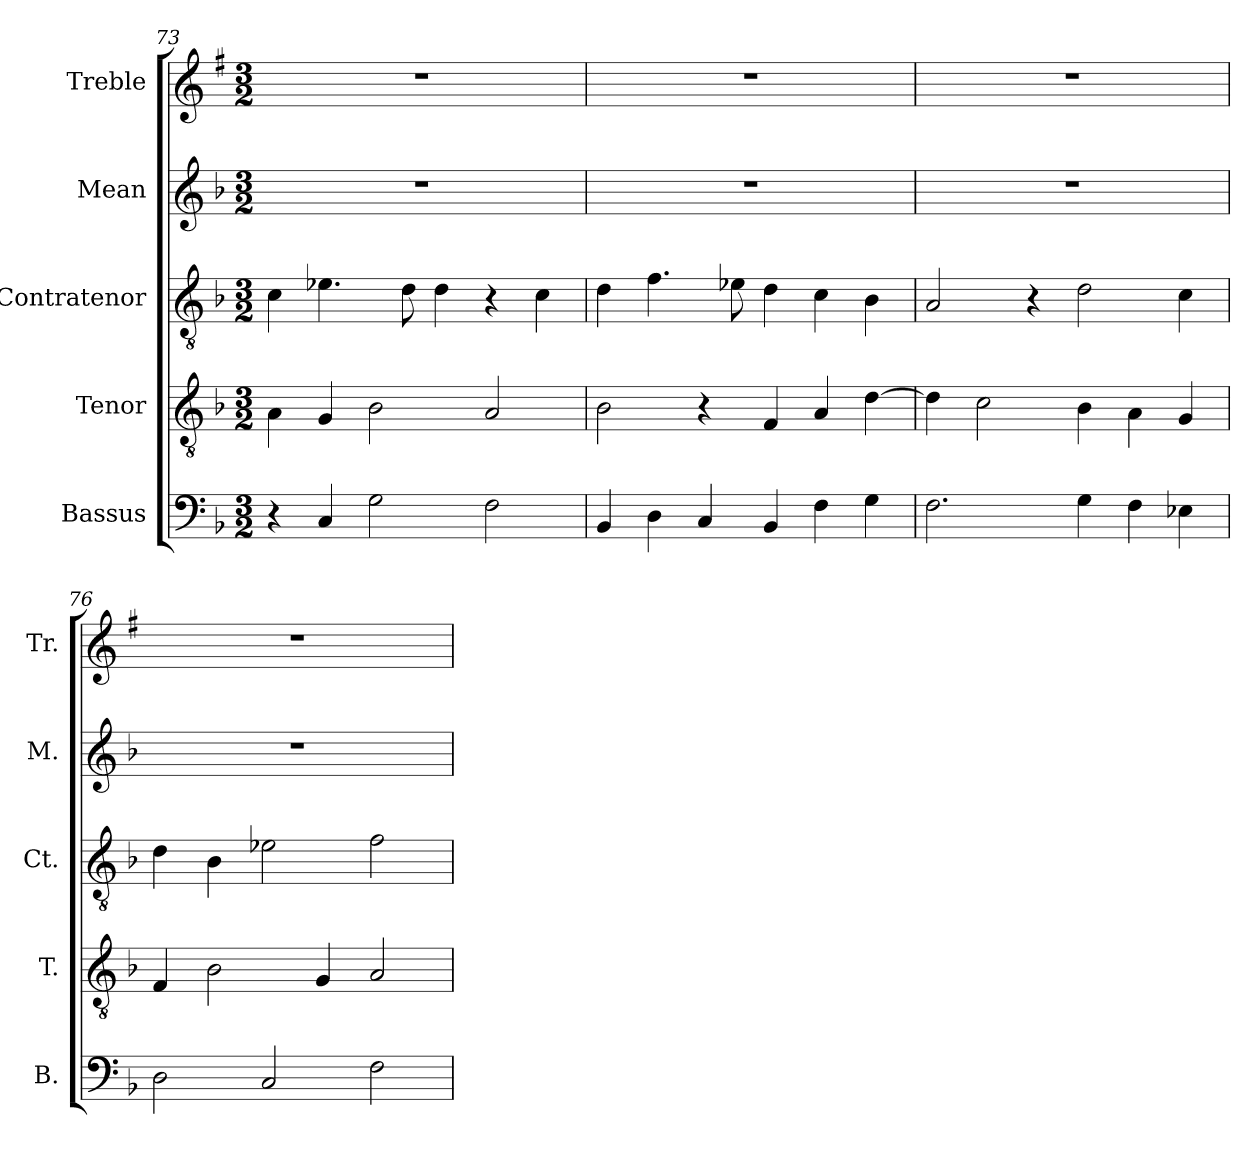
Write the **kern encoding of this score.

**kern	**kern	**kern	**kern	**kern
*part5	*part4	*part3	*part2	*part1
*staff5	*staff4	*staff3	*staff2	*staff1
*I"Bassus	*I"Tenor	*I"Contratenor	*I"Mean	*I"Treble
*I'B.	*I'T.	*I'Ct.	*I'M.	*I'Tr.
*clefF4	*clefGv2	*clefGv2	*clefG2	*clefG2
*ITrd7c12	*	*	*	*ITrd1c2
*k[b-]	*k[b-]	*k[b-]	*k[b-]	*k[b-]
*F:	*F:	*F:	*F:	*F:
*M3/2	*M3/2	*M3/2	*M3/2	*M3/2
=73	=73	=73	=73	=73
4r	4A\	4c\	1.r	1.r
4CC/	4G/	4.e-X\	.	.
2GG\	2B-\	.	.	.
.	.	8d\	.	.
.	.	4d\	.	.
2FF\	2A/	4r	.	.
.	.	4c\	.	.
=74	=74	=74	=74	=74
4BBB-/	2B-\	4d\	1.r	1.r
4DD\	.	4.f\	.	.
4CC/	4r	.	.	.
.	.	8e->\	.	.
4BBB-/	4F/	4d\	.	.
4FF\	4A/	4c\	.	.
4GG\	[<4d\	4B-\	.	.
!!LO:LB:g=z
=75	=75	=75	=75	=75
!	!	!	!LO:N:vis=1	!LO:N:vis=1
2.FF\	4d\]	2A/	1.r	1.r
.	2c\	.	.	.
.	.	4r	.	.
4GG\	4B-\	2d\	.	.
4FF\	4A\	.	.	.
4EE-\	4G/	4c\	.	.
=76	=76	=76	=76	=76
!	!	!	!LO:N:vis=1	!LO:N:vis=1
2DD\	4F/	4d\	1.r	1.r
.	2B-\	4B-\	.	.
2CC/	.	2e-X\	.	.
.	4G/	.	.	.
2FF\	2A/	2f\	.	.
=	=	=	=	=
*-	*-	*-	*-	*-
